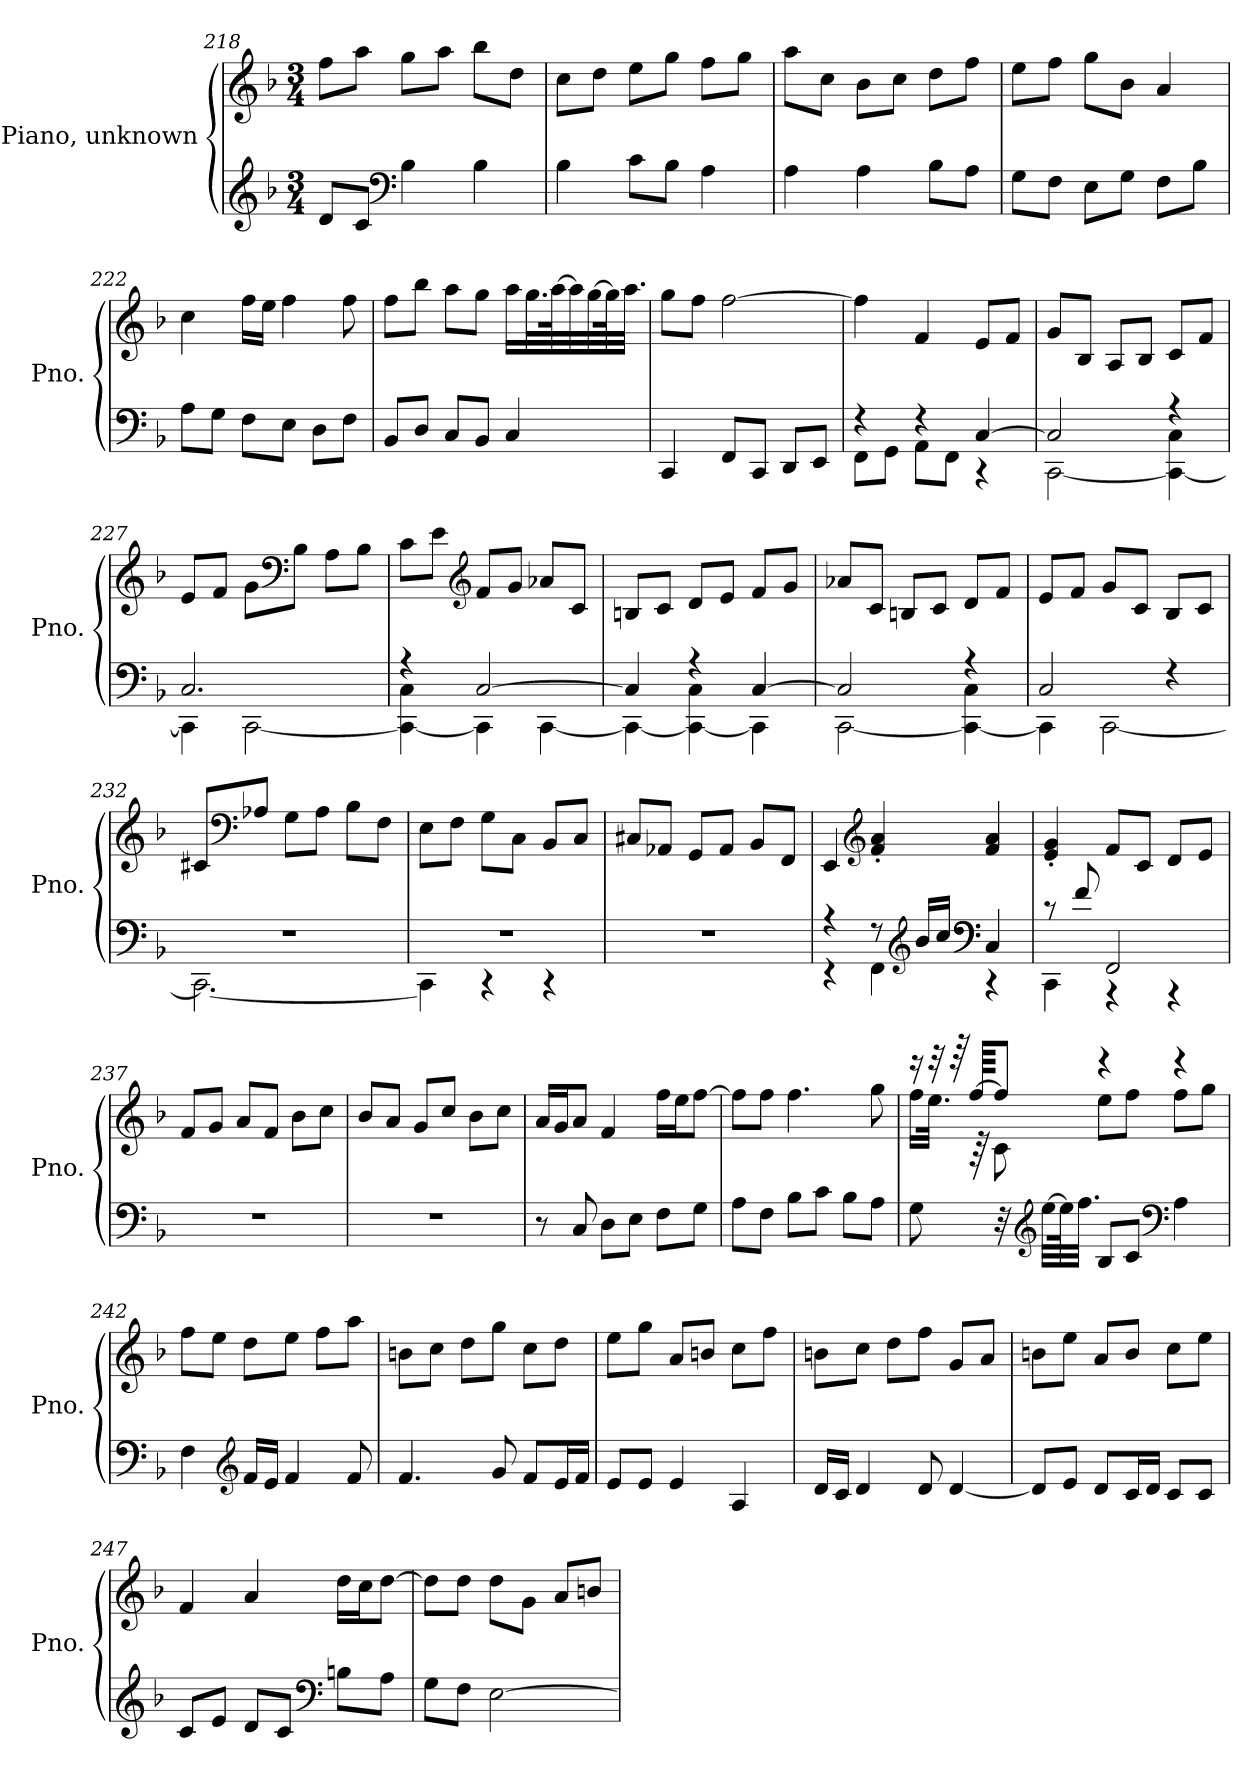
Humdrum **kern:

**kern	**kern
*part1	*part1
*staff2	*staff1
*I"Piano, unknown	*
*I'Pno.	*
!!LO:LB:g=z
*clefG2	*clefG2
*k[b-]	*k[b-]
*M3/4	*M3/4
=218	=218
8d/L	8ff\L
8c/J	8aa\J
*clefF4	*
4B-\	8gg\L
.	8aa\J
4B-\	8bb-\L
.	8dd\J
=219	=219
4B-\	8cc\L
.	8dd\J
8c\L	8ee\L
8B-\J	8gg\J
4A\	8ff\L
.	8gg\J
=220	=220
4A\	8aa\L
.	8cc\J
4A\	8b-\L
.	8cc\J
8B-\L	8dd\L
8A\J	8ff\J
=221	=221
8G\L	8ee\L
8F\J	8ff\J
8E\L	8gg\L
8G\J	8b-\J
8F\L	4a/
8B-\J	.
=222	=222
8A\L	4cc\
8G\J	.
8F\L	16ff\LL
.	16ee\JJ
8E\J	4ff\
8D\L	.
8F\J	8ff\
!!LO:LB:g=z
=223	=223
8BB-/L	8ff\L
8D/J	8bb-\J
8C/L	8aa\L
8BB-/J	8gg\J
4C/	16aa\LL
.	32.gg\L
.	[64aa\K
.	32aa\]
.	[32gg\
.	64gg\K]
.	32.aa\JJJ
=224	=224
4CC/	8gg\L
.	8ff\J
8FF/L	[2ff\
8CC/J	.
8DD/L	.
8EE/J	.
=225	=225
*^	*
4r	8FF\L	4ff\]
.	8GG\J	.
4r	8AA\L	4f/
.	8FF\J	.
[4C/	4r	8e/L
.	.	8f/J
=226	=226	=226
2C/]	[2CC\	8g/L
.	.	8B-/J
.	.	8A/L
.	.	8B-/J
4r	4CC\_ 4C\	8c/L
.	.	8f/J
=227	=227	=227
2.C/	4CC\]	8e/L
.	.	8f/J
.	[2CC\	8g\L
*	*	*clefF4
.	.	8B-\J
.	.	8A\L
.	.	8B-\J
!!LO:LB:g=z
=228	=228	=228
4r	4CC\_ 4C\	8c\L
.	.	8e\J
*	*	*clefG2
[2C/	4CC\]	8f/L
.	.	8g/J
.	[4CC\	8a-X/L
.	.	8c/J
=229	=229	=229
4C/]	4CC\_	8Bn/L
.	.	8c/J
4r	4CC\_ 4C\	8d/L
.	.	8e/J
[4C/	4CC\]	8f/L
.	.	8g/J
=230	=230	=230
2C/]	[2CC\	8a-X/L
.	.	8c/J
.	.	8Bn/L
.	.	8c/J
4r	4CC\_ 4C\	8d/L
.	.	8f/J
=231	=231	=231
2C/	4CC\]	8e/L
.	.	8f/J
.	[2CC\	8g/L
.	.	8c/J
4r	.	8B-/L
.	.	8c/J
=232	=232	=232
2.r	2.CC\_	8c#X/L
*	*	*clefF4
.	.	8A-X/J
.	.	8G\L
.	.	8A-\J
.	.	8B-\L
.	.	8F\J
!!LO:LB:g=z
=233	=233	=233
2.r	4CC\]	8E\L
.	.	8F\J
.	4r	8G\L
.	.	8C\J
.	4r	8BB-/L
.	.	8C/J
*v	*v	*
=234	=234
2.r	8C#X/L
.	8AA-X/J
.	8GG/L
.	8AA-/J
.	8BB-/L
.	8FF/J
=235	=235
*^	*
4r	4r	4EE/
*	*	*clefG2
8r	4FF\	4f/' 4a/'
*clefG2	*	*
16b-/LL	.	.
16cc/JJ	.	.
*clefF4	*	*
4C/	4r	4f/ 4a/
=236	=236	=236
8r	4CC\	4e/' 4g/'
8f/	.	.
2FF/	4r	8f/L
.	.	8c/J
.	4r	8d/L
.	.	8e/J
*v	*v	*
=237	=237
2.r	8f/L
.	8g/J
.	8a/L
.	8f/J
.	8b-\L
.	8cc\J
!!LO:PB:g=z
=238	=238
2.r	8b-/L
.	8a/J
.	8g/L
.	8cc/J
.	8b-\L
.	8cc\J
=239	=239
8r	16a/LL
.	16g/J
8C/	8a/J
8D\L	4f/
8E\J	.
8F\L	16ff\LL
.	16ee\J
8G\J	[8ff\J
=240	=240
8A\L	8ff\L]
8F\J	8ff\J
8B-\L	4.ff\
8c\J	.
8B-\L	.
8A\J	8gg\
=241	=241
*	*^
8G\	16r	16ff\LL
.	32r	32.ee\JJk
.	64r	.
.	[64ff/KKKL	64r
32r	8ff/J]	8c\
*clefG2	*	*
[32ee\LLL	.	.
64ee\K]	.	.
32.ff\JJJ	.	.
8B-/L	4r	8ee\L
8c/J	.	8ff\J
*clefF4	*	*
4A\	4r	8ff\L
.	.	8gg\J
*	*v	*v
!!LO:LB:g=z
=242	=242
4F\	8ff\L
.	8ee\J
*clefG2	*
16f/LL	8dd\L
16e/JJ	.
4f/	8ee\J
.	8ff\L
8f/	8aa\J
=243	=243
4.f/	8bn\L
.	8cc\J
.	8dd\L
8g/	8gg\J
8f/L	8cc\L
16e/L	8dd\J
16f/JJ	.
=244	=244
8e/L	8ee\L
8e/J	8gg\J
4e/	8a/L
.	8bn/J
4A/	8cc\L
.	8ff\J
=245	=245
16d/LL	8bn\L
16c/JJ	.
4d/	8cc\J
.	8dd\L
8d/	8ff\J
[4d/	8g/L
.	8a/J
=246	=246
8d/L]	8bn\L
8e/J	8ee\J
8d/L	8a/L
16c/L	8b/J
16d/JJ	.
8c/L	8cc\L
8c/J	8ee\J
!!LO:LB:g=z
=247	=247
8c/L	4f/
8e/J	.
8d/L	4a/
8c/J	.
*clefF4	*
8Bn\L	16dd\LL
.	16cc\J
8A\J	[8dd\J
=248	=248
8G\L	8dd\L]
8F\J	8dd\J
[2E\	8dd\L
.	8g\J
.	8a/L
.	8bn/J
=	=
*-	*-
